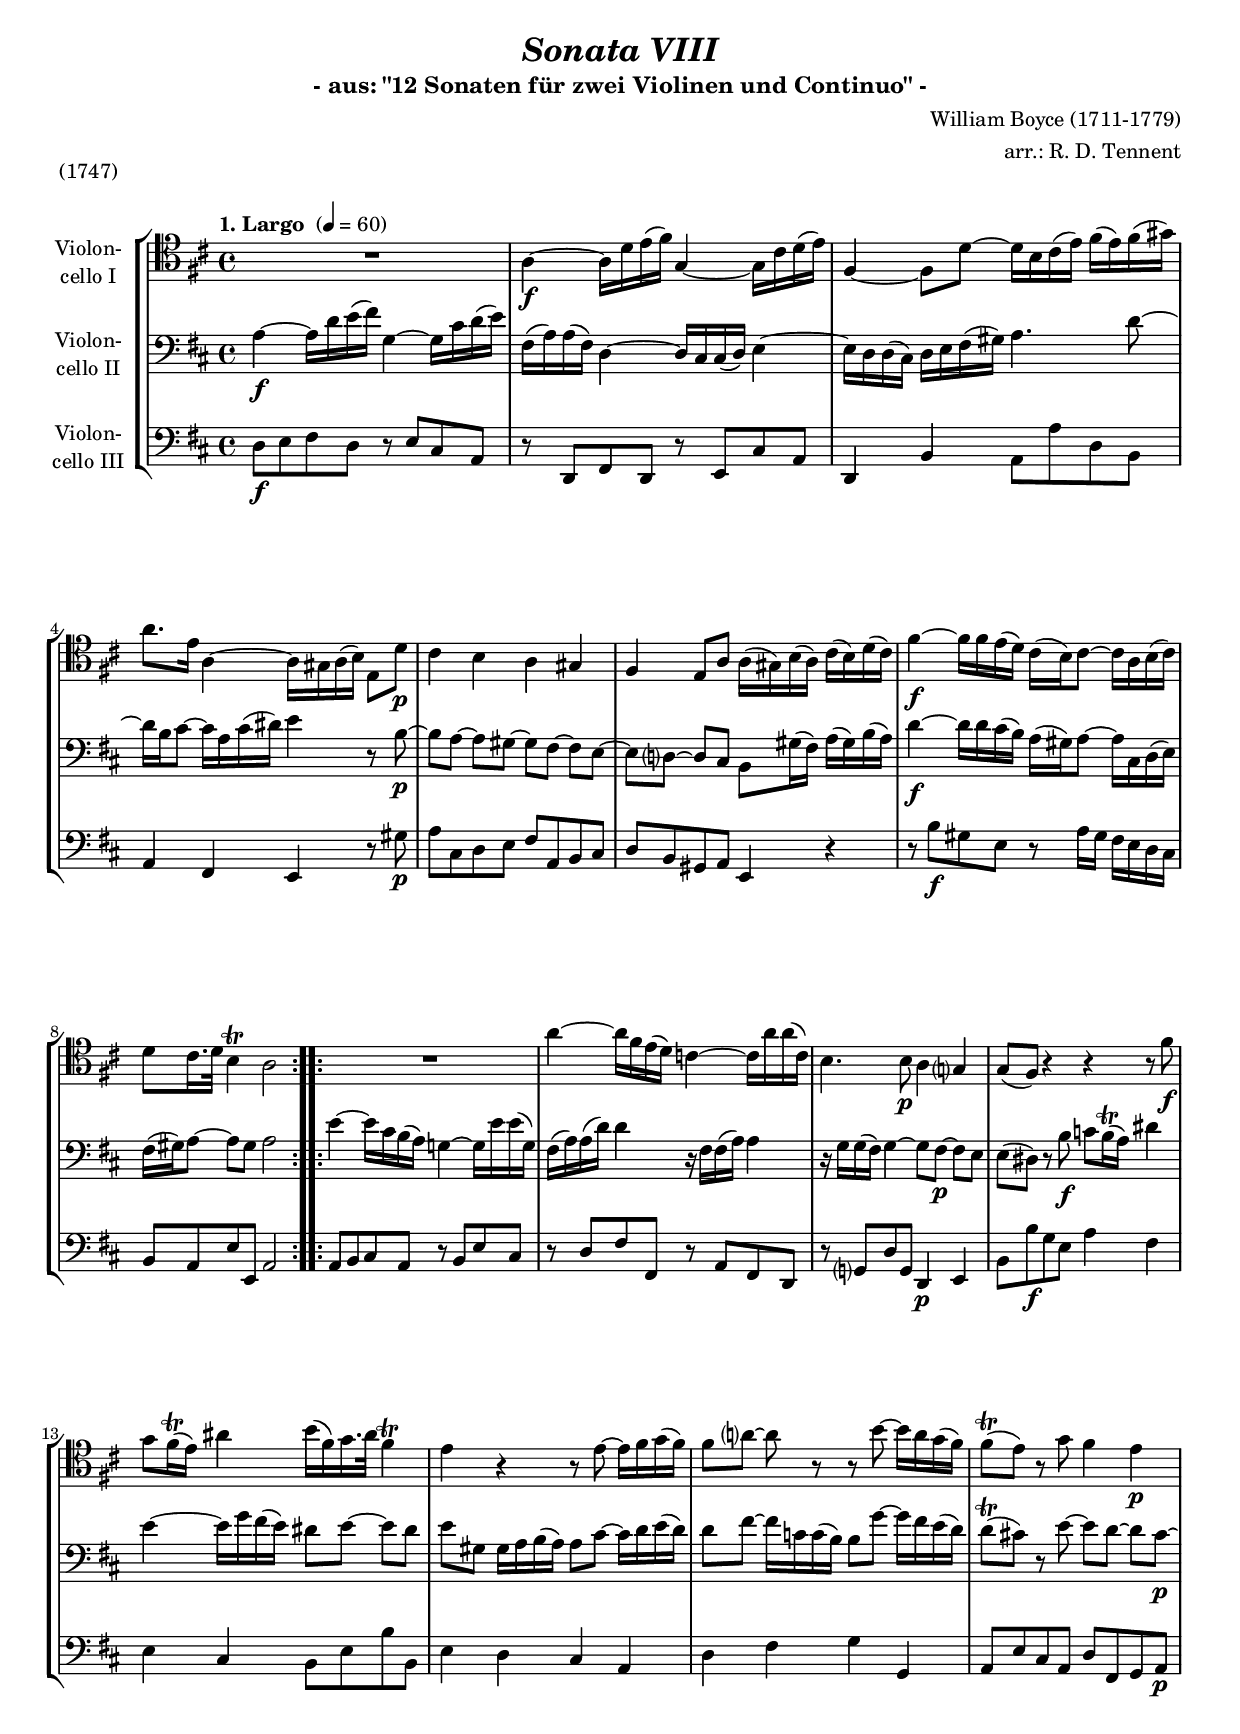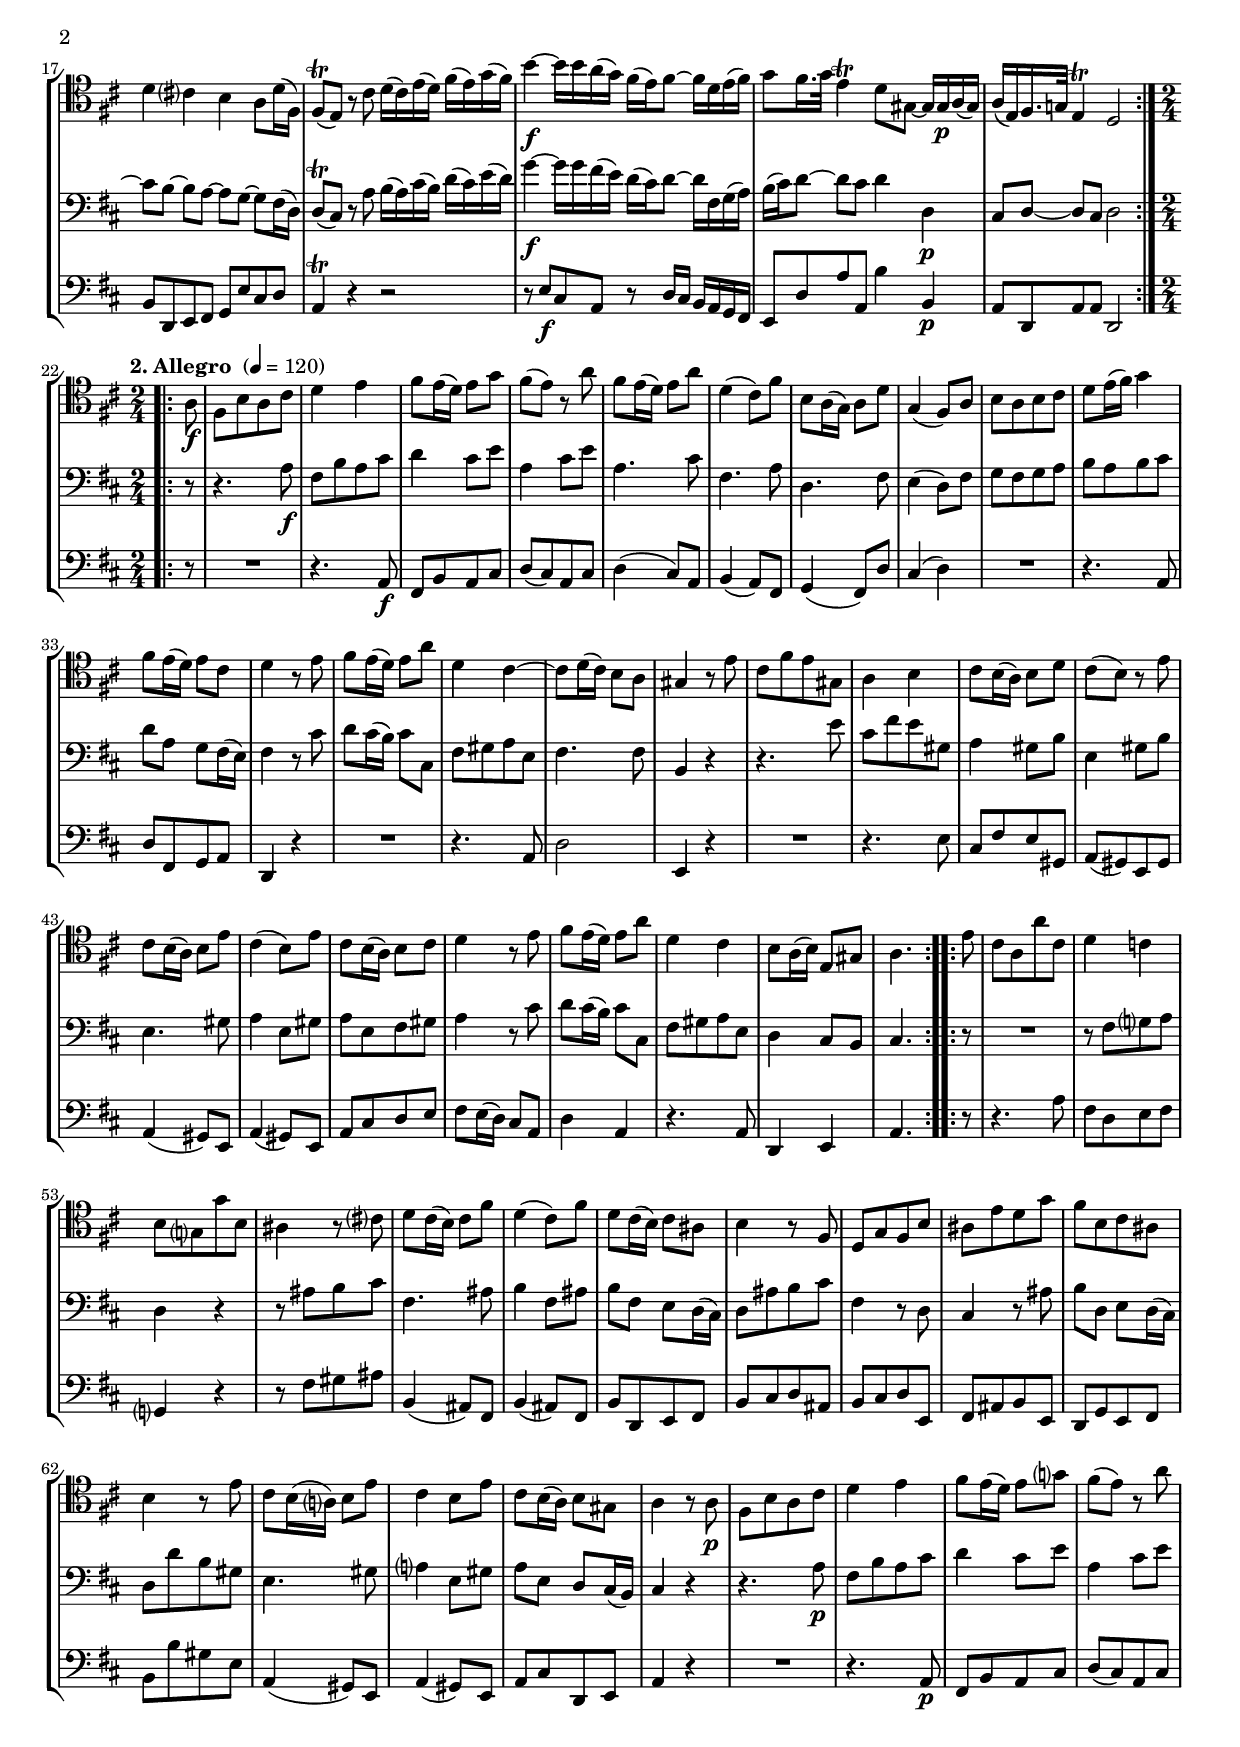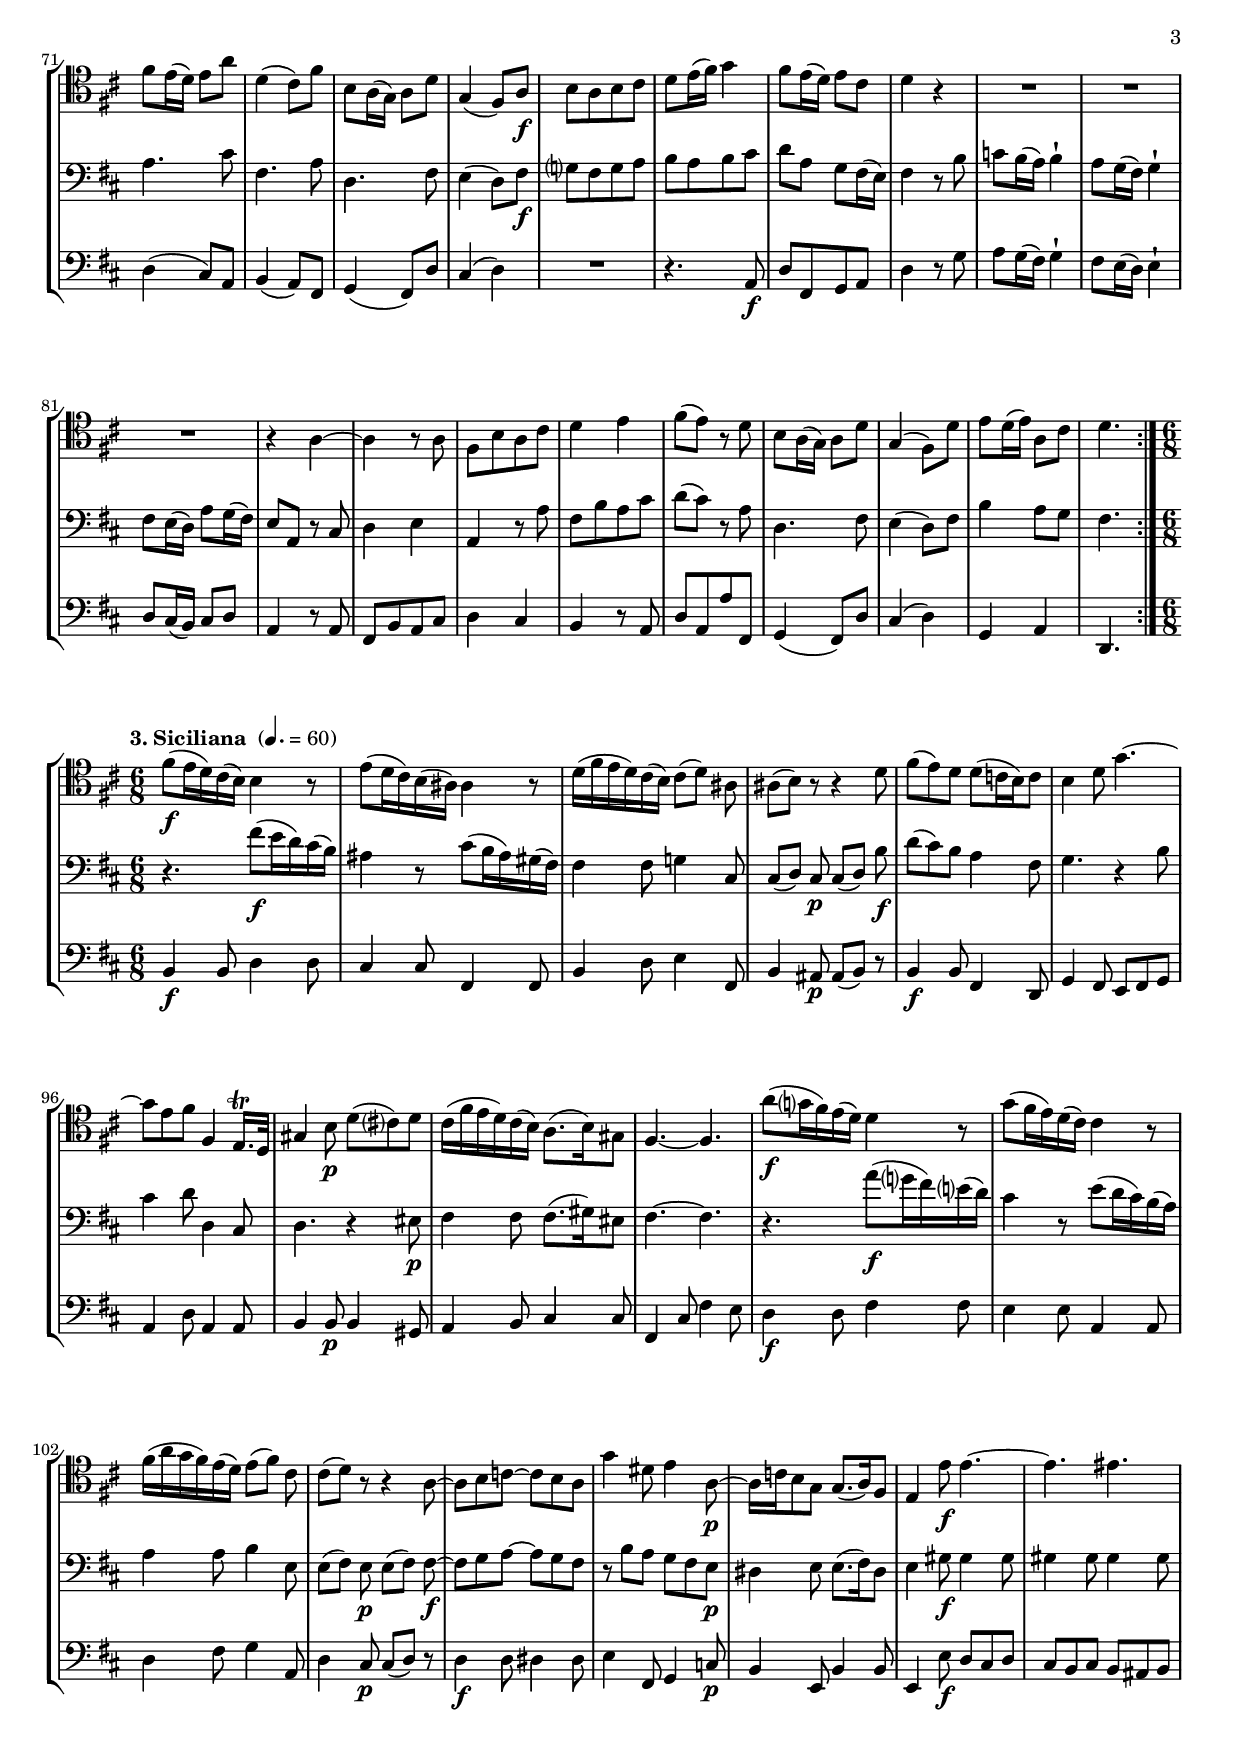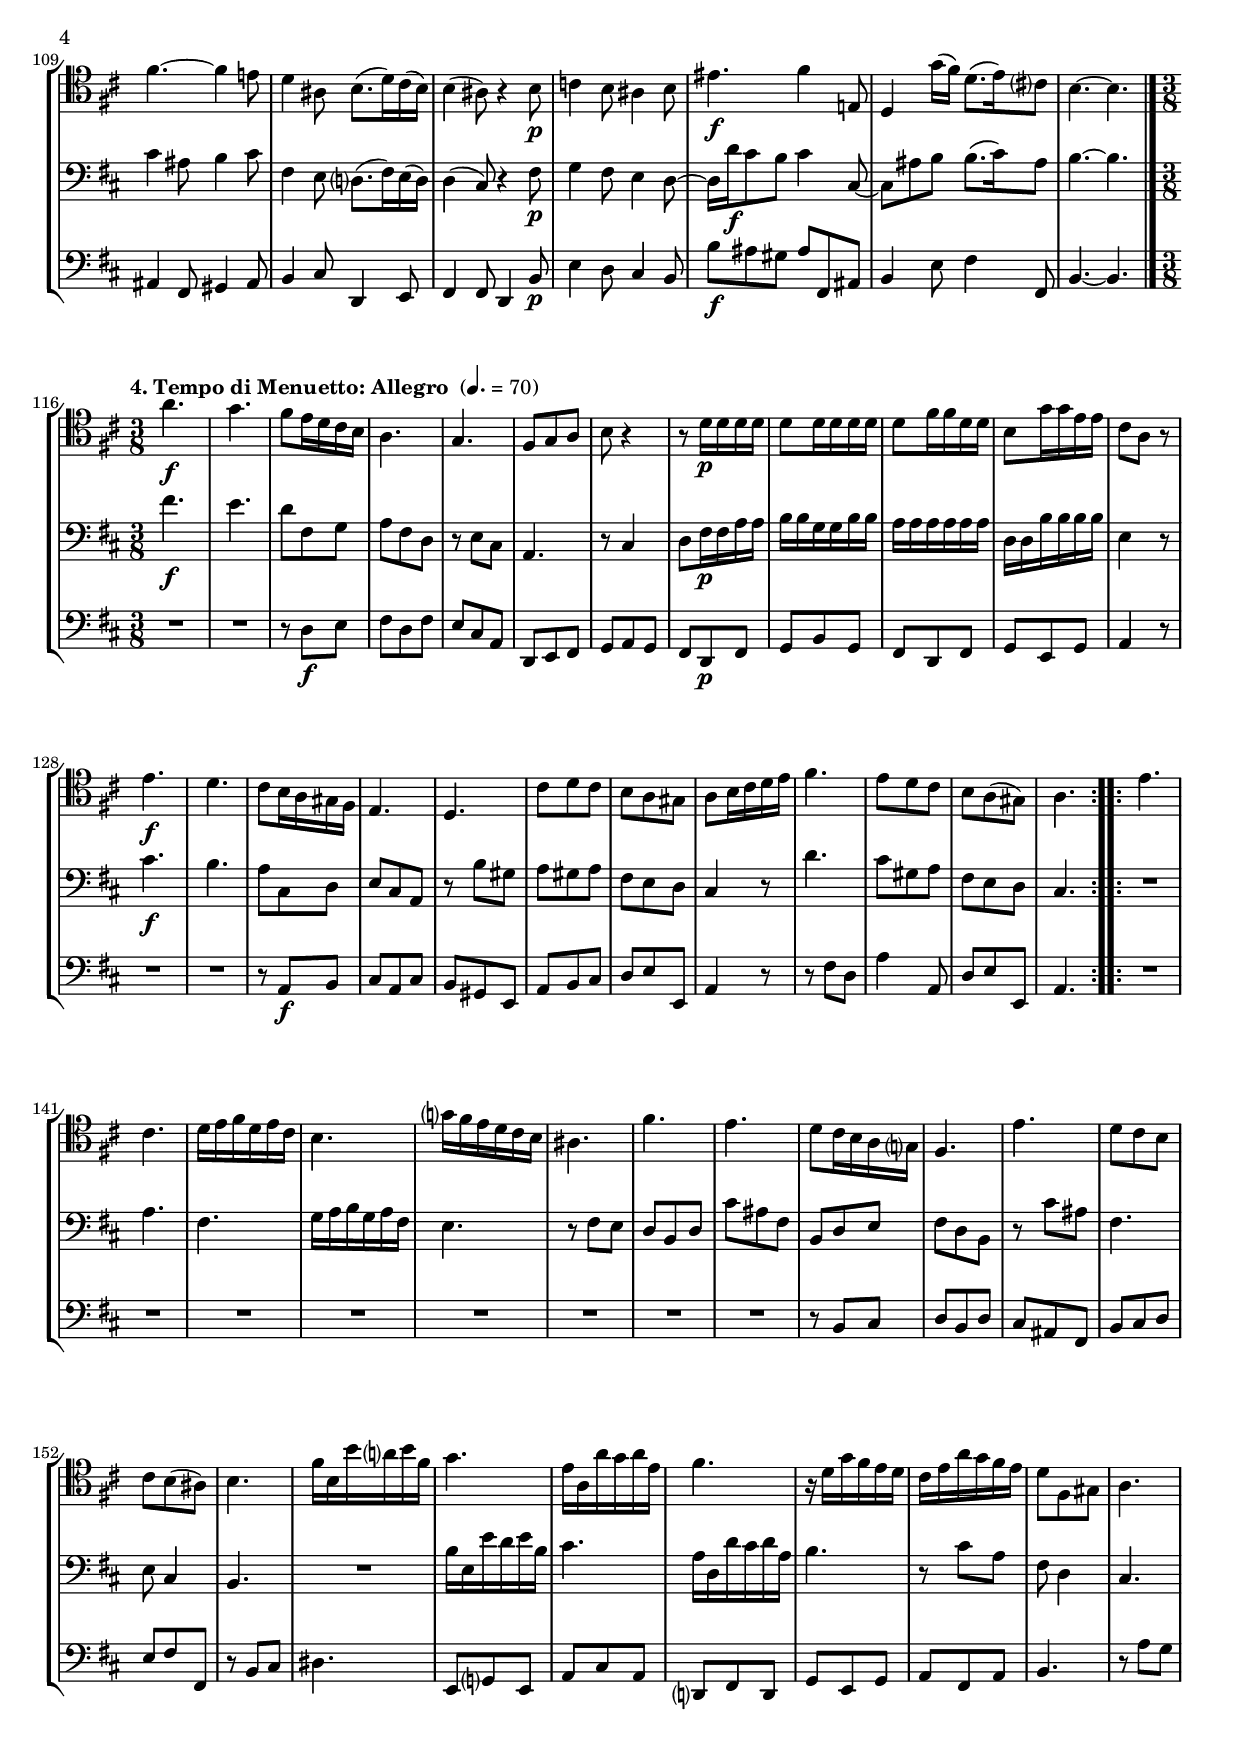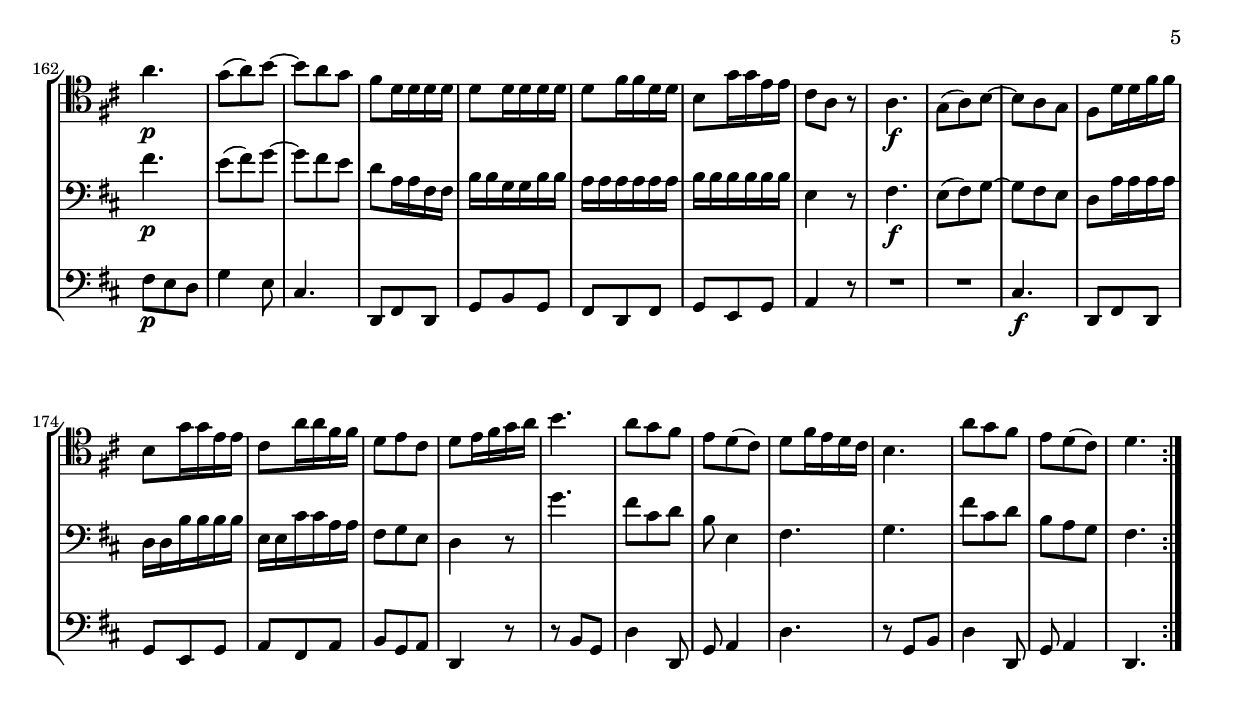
\version "2.14.2"
\include "deutsch.ly"

#(set-global-staff-size 17.9)

\header {
  title     = \markup \bold \italic "Sonata VIII"
  subtitle  = "- aus: \"12 Sonaten für zwei Violinen und Continuo\" -"
  composer  = "William Boyce (1711-1779)"
  arranger  = "arr.: R. D. Tennent"
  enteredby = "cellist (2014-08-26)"
  piece     = "(1747)"
}

voiceconsts = {
  \key f \major
  %\numericTimeSignature
  \compressFullBarRests
}

%mihi = "clarinet"
%milo = "bassoon"
%mihi = "bright acoustic"
%milo = "acoustic bass"
mihi = "string ensemble 1"
milo = "drawbar organ"

introa = {        \tempo "1. Largo "                       4=60  \time 4/4 }
introb = { \break \tempo "2. Allegro "                     4=120 \time 2/4 }
introc = { \break \tempo "3. Siciliana "                  4.=60  \time 6/8 }
introd = { \break \tempo "4. Tempo di Menuetto: Allegro " 4.=70  \time 3/8 }

va = \relative c' {
   \voiceconsts
   \clef "tenor"

   \introa
   \repeat volta 2 {
     R1
     c4~\f c16 f g( a) b,4~ b16 e f( g)
     a,4~ a8 f'~ f16 d e( g) a( g) a( h)

     c8. g16 c,4~ c16 h c( d) g,8 f'\p
     e4 d c h
     a g8 c c16( h) d( c) e( d) f( e)
     a4~\f a16 a g( f) e( d) e8~ e16 c d( e)

     f8 e16. f32 d4\trill c2
   }
   \repeat volta 2 {
     R1
     c'4~ c16 a g( f) es4~ es16 c' c( es,)

     d4. d8\p c4 b?
     b8( a) r4 r r8 a'\f
     b a16(\trill g) cis4 d16( a) b16. cis32 a4\trill
     g r r8 g~ g16 a b( a)

     a8[ c?]~ c r r d~ d16 c b( a)
     a8(\trill g) r b a4 g\p
     f e? d c8 f16( a,)
     a8(\trill g) r e' f16( e) g( f) a( g) b( a)

     d4~\f d16 d c( b) a( g) a8~ a16 f g( a)
     b8 a16. b32 g4\trill f8 h,~ h16 h\p c( h)
     c( g) a16. b!32 g4\trill f2
   }

   \introb
   \partial 8
   \repeat volta 2 {
     c'8\f
     a[ d c e]
     f4 g
     a8 g16( f) g8 b
     a( g) r c
     a g16( f) g8 c
     f,4( e8) a
     d, c16( b) c8 f
     b,4( a8) c

     d[ c d e]
     f g16( a) b4
     a8 g16( f) g8 e
     f4 r8 g
     a g16( f) g8 c
     f,4 e~
     e8 f16( e) d8 c
     h4 r8 g'
     e[ a g h,]

     c4 d
     e8 d16( c) d8 f
     e( d) r g
     e d16( c) d8 g
     e4( d8) g
     e d16( c) d8 e
     f4 r8 g
     a g16( f) g8 c

     f,4 e
     d8 c16( d) g,8 h
     c4.
   }
   \repeat volta 2 {
     g'8
     e[ c c' e,]
     f4 es
     d8[ b? b' d,]
     cis4 r8 e?
     f e16( d) e8 a
     f4( e8) a

     f e16( d) e8 cis
     d4 r8 a
     f[ b a d]
     cis[ g' f b]
     a[ d, e cis]
     d4 r8 g
     e d16( c?) d8 g
     e4 d8 g

     e d16( c) d8 h
     c4 r8 c\p
     a[ d c e]
     f4 g
     a8 g16( f) g8 b?
     a( g) r c
     a g16( f) g8 c
     f,4( e8) a

     d, c16( b) c8 f
     b,4( a8) c\f
     d[ c d e]
     f g16( a) b4
     a8 g16( f) g8 e
     f4 r
     R2*3

     r4 c~
     c r8 c
     a[ d c e]
     f4 g
     a8( g) r f
     d c16( b) c8 f
     b,4( a8) f'
     g f16( g) c,8 e
     f4.
   }

   \introc
   \partial 2. a8(\f g16 f) e( d) d4 r8
   g( f16 e) d( cis) cis4 r8
   f16( a g f) e( d) e8[( f)] cis
   cis( d) r r4 f8
   a( g) f f( es16 d) es8
   d4 f8 b4.~

   b8 g a a,4 g16.\trill f32
   h4 d8\p f( e?) f
   e16( a g f) e( d) c8.( d16) h8
   a4.~ a
   c'8(\f b?16 a) g( f) f4 r8
   b( a16 g) f( e) e4 r8

   a16( c b a) g( f) g8[( a)] e
   e( f) r r4 c8~
   c d es~ es d c
   b'4 fis8 g4 c,8~\p
   c16 es d8 b b8.( c16) a8
   g4 g'8\f g4.~
   g gis

   a~ a4 g!8
   f4 cis8 d8.( f16) e( d)
   d4( cis8) r4 d8\p
   es4 d8 cis4 d8
   gis4.\f a4 g,!8
   f4 b'16( a) f8.( g16) e?8
   d4.~ d \bar "|."

   \introd
   \repeat volta 2 {
     c'\f
     b
     a8 g16 f e d
     c4.
     b
     a8 b c
     d r4
     r8 f16\p f f f
     f8 f16 f f f
     f8 a16 a f f
     d8 b'16 b g g

     e8 c r
     g'4.\f
     f
     e8 d16 c h a
     g4.
     f
     e'8 f e
     d c h
     c d16 e f g
     a4.
     g8 f e
     d c( h)
     c4.
   }
   \repeat volta 2 {
     g'
     e
     f16 g a f g e
     d4.
     b'?16 a g f e d
     cis4.
     a'
     g
     f8 e16 d c b?
     a4.
     g'
     f8 e d

     e d( cis)
     d4.
     a'16 d, d' c? d a
     b4.
     g16 c, c' b c g
     a4.
     r16 f b a g f
     e g c b a g
     f8 a, h
     c4.
     c'\p

     b8( c) d~
     d c b
     a f16 f f f
     f8 f16 f f f
     f8 a16 a f f
     d8 b'16 b g g
     e8 c r
     c4.\f
     b8( c) d~
     d c b
     a f'16 f a a

     d,8 b'16 b g g
     e8 c'16 c a a
     f8 g e
     f g16 a b c
     d4.
     c8 b a
     g f( e)
     f a16 g f e
     d4.
     c'8 b a
     g f( e)
     f4.
   }
}

vb = \relative c' {
   \voiceconsts
   \clef "bass"

   \introa
   \repeat volta 2 {
     c4~\f c16 f g( a) b,4~ b16 e f( g)
     a,( c) c( a) f4~ f16 e e( f) g4~
     g16 f f( e) f g a( h) c4. f8~

     f16 d e8~ e16 c e( fis) g4 r8 d~\p
     d c~ c[ h]~ h a~ a[ g]~
     g f?~ f[ e] d h'16( a) c( h) d( c)
     f4~\f f16 f e( d) c( h) c8~ c16 e, f( g)

     a( h) c8~ c h c2
   }
   \repeat volta 2 {
     g'4~ g16 e d( c) b!4~ b16 g' g( b,)
     a( c) c( f) f4 r16 a, a( c) c4

     r16 b b( a) b4~ b8 a~\p a[ g]
     g( fis) r d'\f es d16(\trill c) fis4
     g~ g16 b a( g) fis8[ g]~ g fis
     g h, h16 c d( c) c8 e~ e16 f g( f)

     f8 a~ a16 es es( d) d8 b'~ b16 a g( f)
     f8(\trill e!) r g~ g[ f]~ f e~\p
     e d~ d[ c]~ c b~ b a16( f)
     f8(\trill e) r c' d16( c) e( d) f( e) g( f)

     b4~\f b16 b a( g) f( e) f8~ f16 a, b( c)
     d( e) f8~ f e f4 f,\p
     e8 f~ f[ e] f2
   }

   \introb
   \partial 8
   \repeat volta 2 {
     r8
     r4. c'8\f
     a[ d c e]
     f4 e8 g
     c,4 e8 g
     c,4. e8
     a,4. c8
     f,4. a8
     g4( f8) a

     b[ a b c]
     d[ c d e]
     f c b a16( g)
     a4 r8 e'
     f e16( d) e8 e,
     a[ h c g]
     a4. a8
     d,4 r
     r4. g'8

     e[ a g h,]
     c4 h8 d
     g,4 h8 d
     g,4. h8
     c4 g8 h
     c[ g a h]
     c4 r8 e
     f e16( d) e8 e,

     a[ h c g]
     f4 e8 d
     e4.
   }
   \repeat volta 2 {
     r8
     R2
     r8 a[ b? c]
     f,4 r
     r8 cis'[ d e]
     a,4. cis8
     d4 a8 cis

     d a g f16( e)
     f8[ cis' d e]
     a,4 r8 f
     e4 r8 cis'
     d f, g f16( e)
     f8[ f' d h]
     g4. h8
     c?4 g8 h

     c g f e16( d)
     e4 r
     r4. c'8\p
     a[ d c e]
     f4 e8 g
     c,4 e8 g
     c,4. e8
     a,4. c8

     f,4. a8
     g4( f8) a\f
     b?[ a b c]
     d[ c d e]
     f c b a16( g)
     a4 r8 d
     es d16( c) d4-|
     c8 b16( a) b4-|
     a8 g16( f) c'8 b16( a)

     g8 c, r e
     f4 g
     c, r8 c'
     a[ d c e]
     f( e) r c
     f,4. a8
     g4( f8) a
     d4 c8 b
     a4.
   }

   \introc
   \partial 2. r4. a'8(\f g16 f) e( d)
   cis4 r8 e( d16 cis) h( a)
   a4 a8 b!4 e,8
   e[( f)] e\p e[( f)] d'\f
   f( e) d c4 a8
   b4. r4 d8

   e4 f8 f,4 e8
   f4. r4 gis8\p
   a4 a8 a8.( h16) gis8
   a4.~ a
   r c'8(\f b?16 a) g?( f)
   e4 r8 g( f16 e) d( c)

   c4 c8 d4 g,8
   g[( a)] g\p g[( a)] a~\f
   a b c~ c b a
   r d c b a g\p
   fis4 g8 g8.( a16) fis8
   g4 h8\f h4 h8
   h4 h8 h4 h8

   e4 cis8 d4 e8
   a,4 g8 f?8.(a16) g( f)
   f4( e8) r4 a8\p
   b4 a8 g4 f8~
   f16 f'\f e8 d e4 e,8~
   e cis' d d8.( e16) cis8
   d4.~ d \bar "|."

   \introd
   \repeat volta 2 {
     a'\f
     g
     f8 a, b
     c a f
     r g e
     c4.
     r8 e4
     f8 a16\p a c c
     d d b b d d
     c c c c c c
     f, f d' d d d

     g,4 r8
     e'4.\f
     d
     c8 e, f
     g e c
     r d' h
     c h c
     a g f
     e4 r8
     f'4.
     e8 h c
     a g f
     e4.
   }
   \repeat volta 2 {
     R4.
     c'4.
     a
     b16 c d b c a
     g4.
     r8 a g
     f d f
     e' cis a
     d, f g
     a f d
     r e' cis
     a4.

     g8 e4
     d4.
     R4.
     d'16 g, g' f g d
     e4.
     c16 f, f' e f c
     d4.
     r8 e c
     a f4
     e4.
     a'\p

     g8( a) b~
     b a g
     f c16 c a a
     d d b b d d
     c c c c c c
     d d d d d d
     g,4 r8
     a4.\f
     g8( a) b~
     b a g
     f c'16 c c c

     f, f d' d d d
     g, g e' e c c
     a8 b g
     f4 r8
     b'4.
     a8 e f
     d g,4
     a4.
     b
     a'8 e f
     d c b
     a4.
   }
}

vc = \relative c {
   \voiceconsts
   \clef "bass"

   \introa
   \repeat volta 2 {
     f8\f g a f r g e c
     r f, a f r g e' c
     f,4 d' c8 c' f, d

     c4 a g r8 h'\p
     c e, f g a c, d e
     f d h c g4 r
     r8 d''\f h g r c16 h a g f e

     d8 c g' g, c2
   }
   \repeat volta 2 {
     c8 d e c r d g e
     r f a a, r c a f

     r b? f' b, f4\p g
     d'8 d'\f b g c4 a
     g e d8 g d' d,
     g4 f e c

     f a b b,
     c8 g' e c f a, b c\p
     d f, g a b g' e f
     c4\trill r r2

     r8 g'\f e c r f16 e d c b a
     g8 f' c' c, d'4 d,\p
     c8 f, c' c f,2
   }

   \introb
   \partial 8
   \repeat volta 2 {
     r8
     R2
     r4. c'8\f
     a[ d c e]
     f[( e) c e]
     f4( e8) c
     d4( c8) a
     b4( a8) f'
     e4( f)

     R2
     r4. c8
     f[ a, b c]
     f,4 r
     R2
     r4. c'8
     f2
     g,4 r
     R2

     r4. g'8
     e[ a g h,]
     c[( h) g h]
     c4( h8) g
     c4( h8) g
     c[ e f g]
     a g16( f) e8 c
     f4 c

     r4. c8
     f,4 g
     c4.
   }
   \repeat volta 2 {
     r8	   
     r4. c'8
     a[ f g a]
     b,?4 r
     r8 a'[ h cis]
     d,4( cis8) a
     d4( cis8) a

     d[ f, g a]
     d[ e f cis]
     d[ e f g,]
     a[ cis d g,]
     f[ b g a]
     d[ d' h g]
     c,4( h8) g
     c4( h8) g

     c[ e f, g]
     c4 r
     R2
     r4. c8\p
     a[ d c e]
     f[( e) c e]
     f4( e8) c
     d4( c8) a

     b4( a8) f'
     e4( f)
     R2
     r4. c8\f
     f[ a, b c]
     f4 r8 b
     c b16( a) b4-|
     a8 g16( f) g4-|
     f8 e16( d) e8 f

     c4 r8 c
     a[ d c e]
     f4 e
     d r8 c
     f[ c c' a,]
     b4( a8) f'
     e4( f)
     b, c
     f,4.
   }

   \introc
   \partial 2. d'4\f d8 f4 f8
   e4 e8 a,4 a8
   d4 f8 g4 a,8
   d4 cis8\p cis( d) r
   d4\f d8 a4 f8
   b4 a8 g a b

   c4 f8 c4 c8
   d4 d8\p d4 h8
   c4 d8 e4 e8
   a,4 e'8 a4 g8
   f4\f f8 a4 a8
   g4 g8 c,4 c8

   f4 a8 b4 c,8
   f4 e8\p e( f) r
   f4\f f8 fis4 fis8
   g4 a,8 b4 es8\p
   d4 g,8 d'4 d8
   g,4 g'8\f f e f
   e d e d cis d

   cis4 a8 h4 cis8
   d4 e8 f,4 g8
   a4 a8 f4 d'8\p
   g4 f8 e4 d8
   d'\f cis h cis a, cis
   d4 g8 a4 a,8
   d4.~ d \bar "|."

   \introd
   \repeat volta 2 {
     R4.*2
     r8 f\f g
     a f a
     g e c
     f, g a
     b c b
     a f\p a
     b d b
     a f a
     b g b

     c4 r8
     R4.*2
     r8 c\f d
     e c e
     d h g
     c d e
     f g g,
     c4 r8
     r a' f
     c'4 c,8
     f g g,
     c4.
   }
   \repeat volta 2 {
     R4.*8
     r8 d e
     f d f
     e cis a
     d e f

     g a a,
     r d e
     fis4.
     g,8 b? g
     c e c
     f,? a f
     b g b
     c a c
     d4.
     r8 c' b
     a\p g f

     b4 g8
     e4.
     f,8 a f
     b d b
     a f a
     b g b
     c4 r8
     R4.*2
     e4.\f
     f,8 a f

     b g b
     c a c
     d b c
     f,4 r8
     r d' b
     f'4 f,8
     b c4
     f4.
     r8 b, d
     f4 f,8
     b c4
     f,4.
   }
}


music = \new StaffGroup <<
      \new Staff {
        \set Staff.midiInstrument = \mihi
        \set Staff.instrumentName = \markup \center-column { "Violon-" "cello I" }
        \transpose f d { \va }
      }

      \new Staff {
        \set Staff.midiInstrument = \mihi
        \set Staff.instrumentName = \markup \center-column { "Violon-" "cello II" }
        \transpose f d { \vb }
      }

      \new Staff {
        \set Staff.midiInstrument = \milo
        \set Staff.instrumentName = \markup \center-column { "Violon-" "cello III" }
        \transpose f d { \vc }
      }
>>

\book {
  \score {
   \music
    \layout {}
  }

  \score {
    \unfoldRepeats \music

    \midi {
      \context {
        \Score
      }
    }
  }
}
